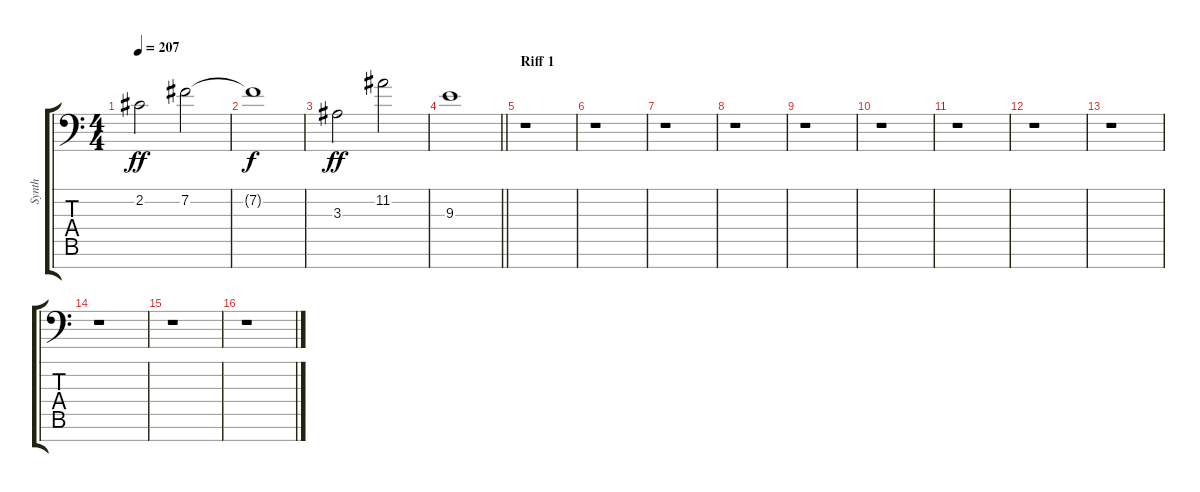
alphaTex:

\track ("Synth" "Synth") {instrument fx6goblins}
\staff {score tabs}
\tuning (C8 B3 G3 D3 A2 E2 C-1) {hide}
\ts (4 4)
\tempo 207
\clef f4
\ks c
2.2.2{dy ff} 7.2.2 |
7.2{t}.1{dy f} |
3.3.2{dy ff} 11.2.2 |
\barLineRight lightlight
9.3.1 |
\section ("" "Riff 1")
r.1 |
r.1 |
r.1 |
r.1 |
r.1 |
r.1 |
r.1 |
r.1 |
r.1 |
r.1 |
r.1 |
r.1
